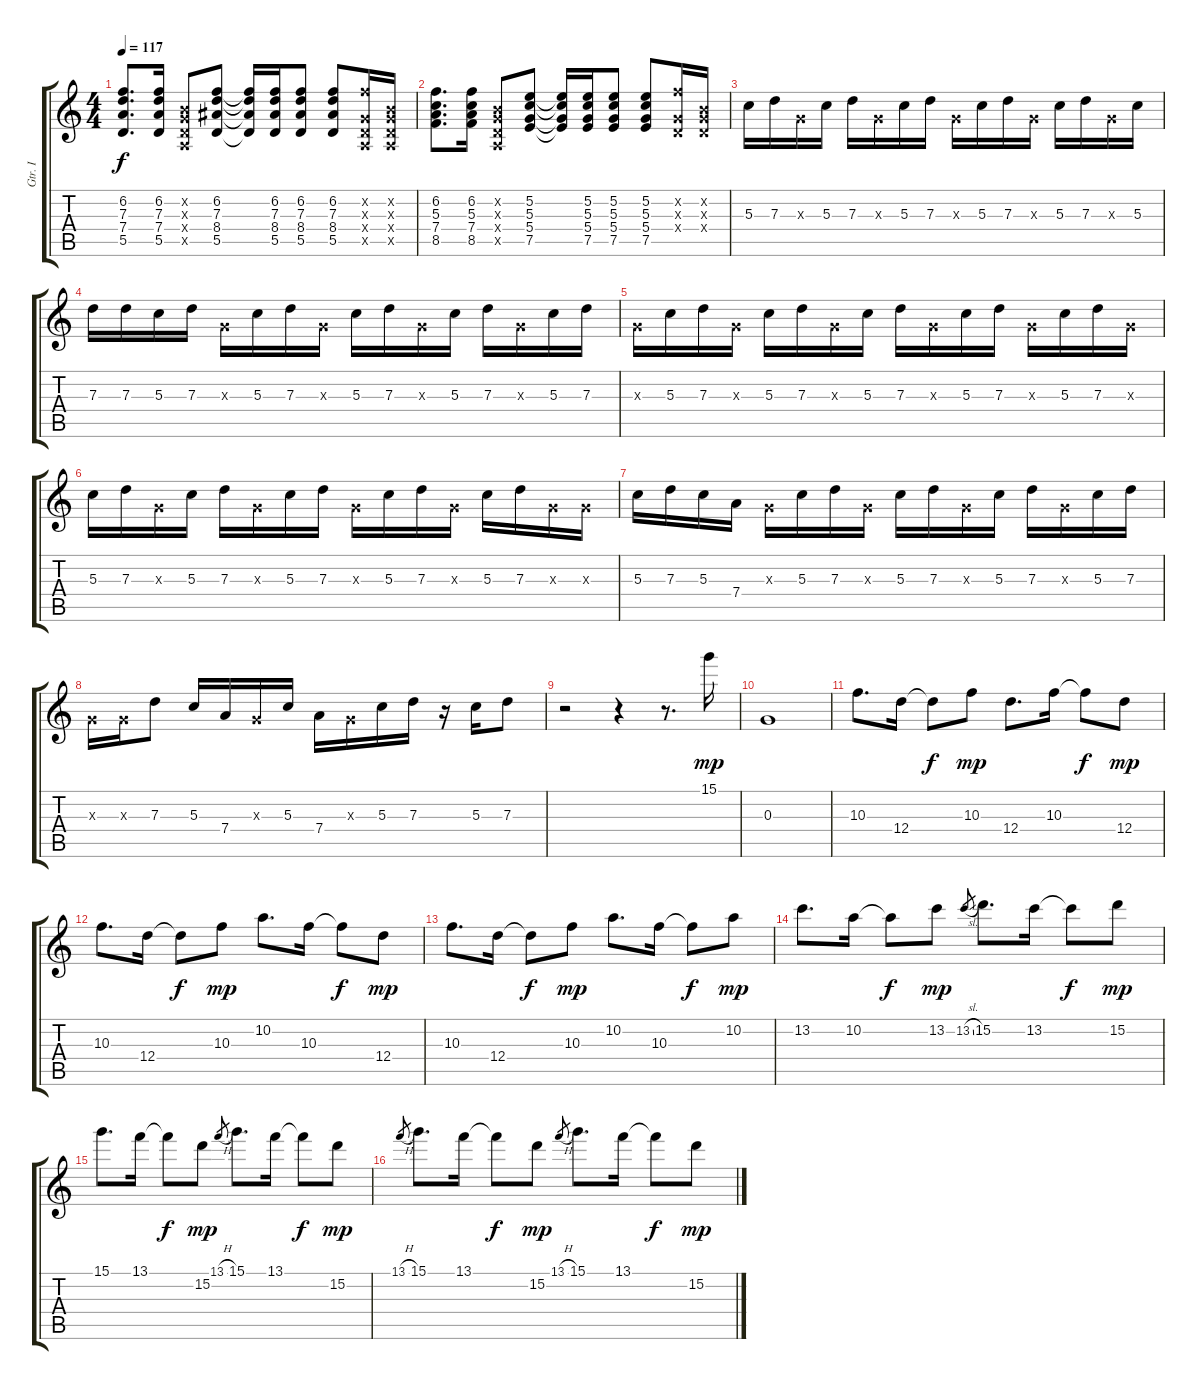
\track ("Gtr. I" "Gtr. I") {instrument electricguitarclean}
\staff {score tabs}
\tuning (E4 B3 G3 D3 A2 E2) {hide}
\ts (4 4)
\tempo 117
\clef g2
\ks c
(6.2 7.3 7.4 5.5).8{d dy f} (6.2 7.3 7.4 5.5).16 (0.2{x} 0.3{x} 0.4{x} 0.5{x}).8 (6.2 7.3 8.4 5.5).8 (6.2{t} 7.3{t} 8.4{t} 5.5{t}).16 (6.2 7.3 8.4 5.5).16 (6.2 7.3 8.4 5.5).8 (6.2 7.3 8.4 5.5).8 (6.2{x} 0.3{x} 0.4{x} 0.5{x}).16 (0.2{x} 0.3{x} 0.4{x} 0.5{x}).16 |
(6.2 5.3 7.4 8.5).8{d} (6.2 5.3 7.4 8.5).16 (0.2{x} 0.3{x} 0.4{x} 0.5{x}).8 (5.2 5.3 5.4 7.5).8 (5.2{t} 5.3{t} 5.4{t} 7.5{t}).16 (5.2 5.3 5.4 7.5).16 (5.2 5.3 5.4 7.5).8 (5.2 5.3 5.4 7.5).8 (6.2{x} 0.3{x} 0.4{x}).16 (0.2{x} 0.3{x} 0.4{x}).16 |
5.3.16 7.3.16 0.3{x}.16 5.3.16 7.3.16 0.3{x}.16 5.3.16 7.3.16 0.3{x}.16 5.3.16 7.3.16 0.3{x}.16 5.3.16 7.3.16 0.3{x}.16 5.3.16 |
7.3.16 7.3.16 5.3.16 7.3.16 0.3{x}.16 5.3.16 7.3.16 0.3{x}.16 5.3.16 7.3.16 0.3{x}.16 5.3.16 7.3.16 0.3{x}.16 5.3.16 7.3.16 |
0.3{x}.16 5.3.16 7.3.16 0.3{x}.16 5.3.16 7.3.16 0.3{x}.16 5.3.16 7.3.16 0.3{x}.16 5.3.16 7.3.16 0.3{x}.16 5.3.16 7.3.16 0.3{x}.16 |
5.3.16 7.3.16 0.3{x}.16 5.3.16 7.3.16 0.3{x}.16 5.3.16 7.3.16 0.3{x}.16 5.3.16 7.3.16 0.3{x}.16 5.3.16 7.3.16 0.3{x}.16 0.3{x}.16 |
5.3.16 7.3.16 5.3.16 7.4.16 0.3{x}.16 5.3.16 7.3.16 0.3{x}.16 5.3.16 7.3.16 0.3{x}.16 5.3.16 7.3.16 0.3{x}.16 5.3.16 7.3.16 |
0.3{x}.16 0.3{x}.16 7.3.8 5.3.16 7.4.16 0.3{x}.16 5.3.16 7.4.16 0.3{x}.16 5.3.16 7.3.16 r.16 5.3.16 7.3.8 |
r.2 r.4 r.8{d} 15.1.16{dy mp} |
0.3.1 |
10.3.8{d volume 11} 12.4.16 12.4{t}.8{dy f} 10.3.8{dy mp} 12.4.8{d} 10.3.16 10.3{t}.8{dy f} 12.4.8{dy mp} |
10.3.8{d} 12.4.16 12.4{t}.8{dy f} 10.3.8{dy mp} 10.2.8{d} 10.3.16 10.3{t}.8{dy f} 12.4.8{dy mp} |
10.3.8{d} 12.4.16 12.4{t}.8{dy f} 10.3.8{dy mp} 10.2.8{d} 10.3.16 10.3{t}.8{dy f} 10.2.8{dy mp} |
13.2.8{d} 10.2.16 10.2{t}.8{dy f} 13.2.8{dy mp} 13.2{sl}.8{gr} 15.2.8{d} 13.2.16 13.2{t}.8{dy f} 15.2.8{dy mp} |
15.1.8{d} 13.1.16 13.1{t}.8{dy f} 15.2.8{dy mp} 13.1{h}.8{gr} 15.1.8{d} 13.1.16 13.1{t}.8{dy f} 15.2.8{dy mp} |
13.1{h}.8{gr} 15.1.8{d} 13.1.16 13.1{t}.8{dy f} 15.2.8{dy mp} 13.1{h}.8{gr} 15.1.8{d} 13.1.16 13.1{t}.8{dy f} 15.2.8{dy mp}
